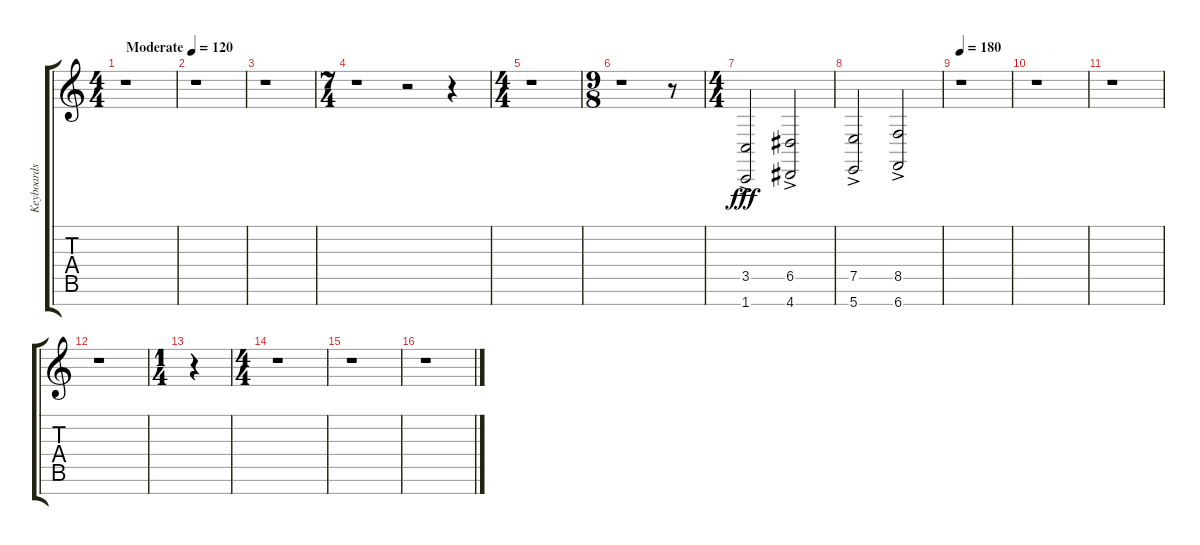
\track ("Keyboards 3" "Keyboards ") {instrument timpani}
\staff {score tabs}
\tuning (E4 B3 G3 D3 A2 E2 B1) {hide}
\ts (4 4)
\tempo (120 "Moderate")
\tempo 90
\tempo (120 "Moderate")
\clef g2
\ks c
r.1{dy fff instrument timpani} |
r.1 |
r.1 |
\ts (7 4)
r.1 r.2 r.4 |
\ts (4 4)
r.1 |
\ts (9 8)
r.1 r.8 |
\ts (4 4)
(3.5 1.7{ac}).2 (6.5 4.7{ac}).2 |
(7.5 5.7{ac}).2 (8.5 6.7{ac}).2 |
\tempo 180
r.1 |
r.1 |
r.1 |
r.1 |
\ts (1 4)
r.4 |
\ts (4 4)
r.1 |
r.1 |
r.1
